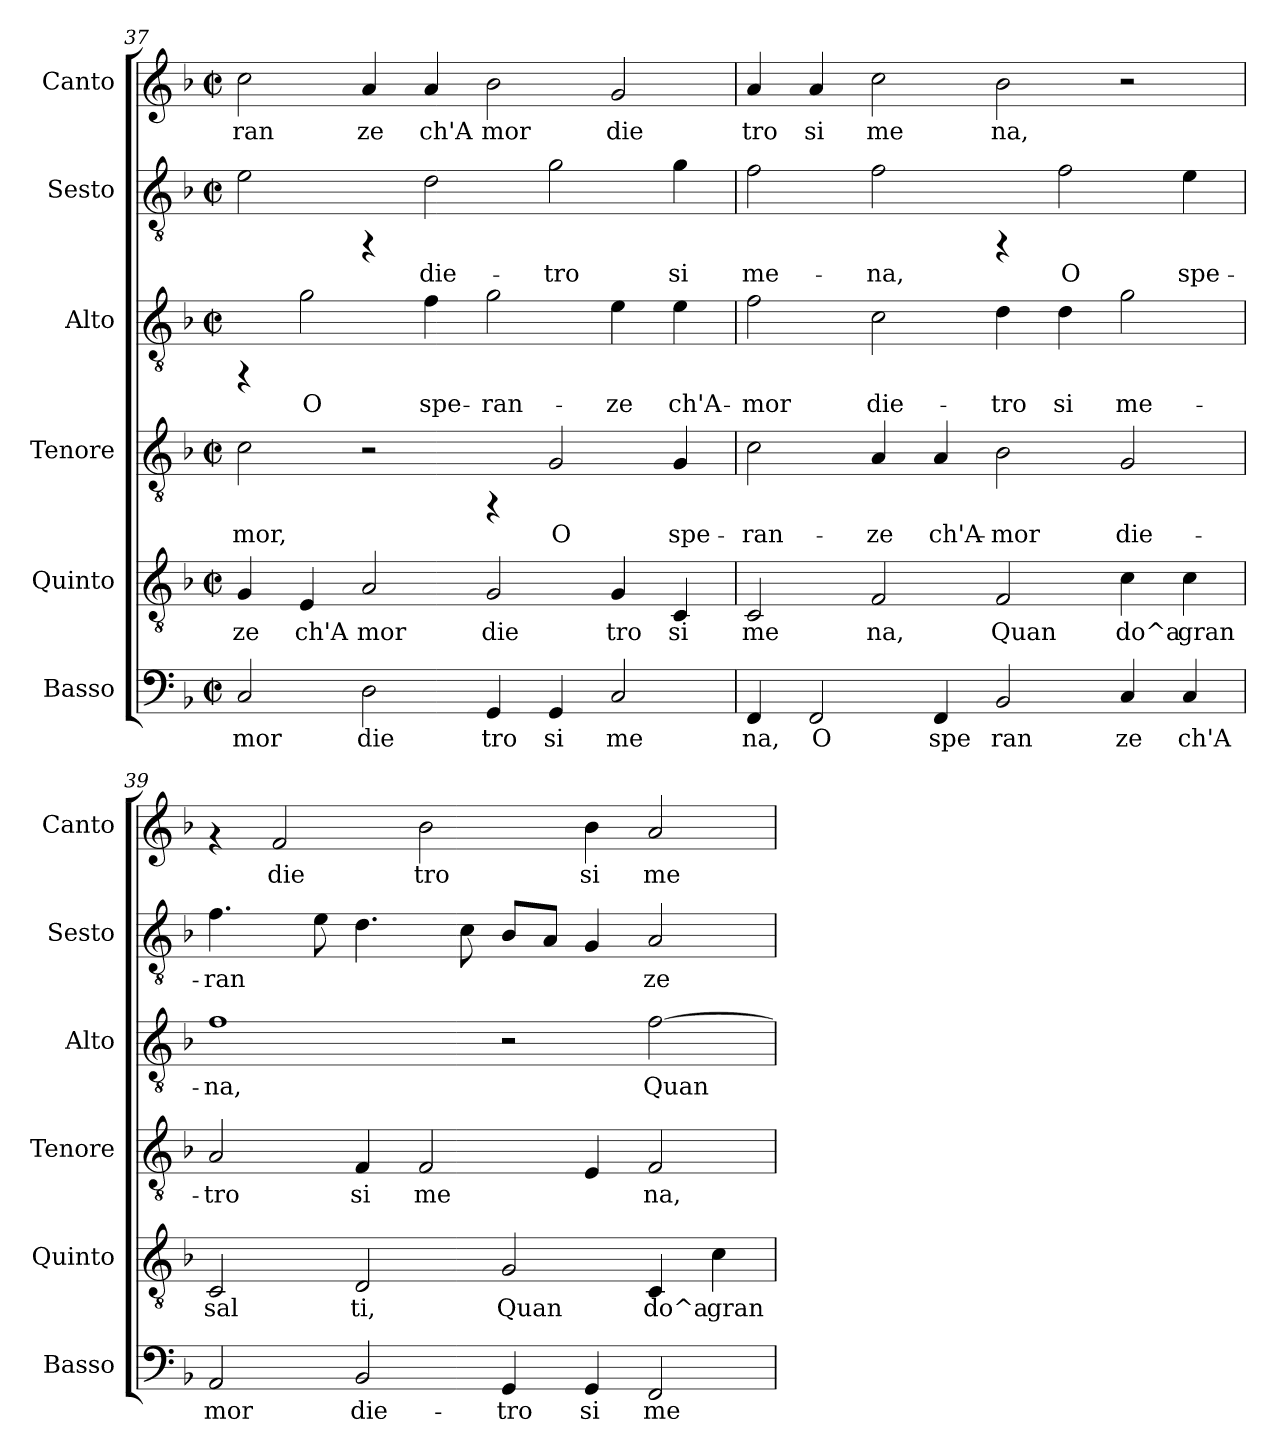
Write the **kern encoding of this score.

**kern	**text	**kern	**text	**kern	**text	**kern	**text	**kern	**text	**kern	**text
*part6	*part6	*part5	*part5	*part4	*part4	*part3	*part3	*part2	*part2	*part1	*part1
*staff6	*staff6	*staff5	*staff5	*staff4	*staff4	*staff3	*staff3	*staff2	*staff2	*staff1	*staff1
*I"Basso	*	*I"Quinto	*	*I"Tenore	*	*I"Alto	*	*I"Sesto	*	*I"Canto	*
*I'Basso	*	*I'Quinto	*	*I'Tenore	*	*I'Alto	*	*I'Sesto	*	*I'Canto	*
*clefF4	*	*clefGv2	*	*clefGv2	*	*clefGv2	*	*clefGv2	*	*clefG2	*
*k[b-]	*	*k[b-]	*	*k[b-]	*	*k[b-]	*	*k[b-]	*	*k[b-]	*
*F:	*	*F:	*	*F:	*	*F:	*	*F:	*	*F:	*
*M2/2	*	*M2/2	*	*M2/2	*	*M2/2	*	*M2/2	*	*M2/2	*
*met(c|)	*	*met(c|)	*	*met(c|)	*	*met(c|)	*	*met(c|)	*	*met(c|)	*
=37	=37	=37	=37	=37	=37	=37	=37	=37	=37	=37	=37
!	!LO:LY:b:cj	!	!LO:LY:b:cj	!	!LO:LY:b:cj	!	!	!	!LO:LY:b:cj	!	!LO:LY:b:cj
2C/	mor	4G/	ze	2c\	-mor,	4rFF	.	2e\	.	2cc\	ran
!	!	!	!LO:LY:b:cj	!	!	!	!LO:LY:b:cj	!	!	!	!
.	.	4E/	ch'A	.	.	2g\	O	.	.	.	.
!	!LO:LY:b:cj	!	!LO:LY:b:cj	!	!	!	!	!	!	!	!LO:LY:b:cj
2D\	die	2A/	mor	2r	.	.	.	4rFF	.	4a/	ze
!	!	!	!	!	!	!	!LO:LY:b:cj	!	!LO:LY:b:cj	!	!LO:LY:b:cj
.	.	.	.	.	.	4f\	spe-	2d\	die-	4a/	ch'A
!	!LO:LY:b:cj	!	!LO:LY:b:cj	!	!	!	!LO:LY:b:cj	!	!	!	!LO:LY:b:cj
4GG/	tro	2G/	die	4rFF	.	2g\	-ran-	.	.	2b-\	mor
!	!LO:LY:b:cj	!	!	!	!LO:LY:b:cj	!	!	!	!LO:LY:b:cj	!	!
4GG/	si	.	.	2G/	O	.	.	2g\	-tro	.	.
!	!LO:LY:b:cj	!	!LO:LY:b:cj	!	!	!	!LO:LY:b:cj	!	!	!	!LO:LY:b:cj
2C/	me	4G/	tro	.	.	4e\	-ze	.	.	2g/	die
!	!	!	!LO:LY:b:cj	!	!LO:LY:b:cj	!	!LO:LY:b:cj	!	!LO:LY:b:cj	!	!
.	.	4C/	si	4G/	spe-	4e\	ch'A-	4g\	si	.	.
=38	=38	=38	=38	=38	=38	=38	=38	=38	=38	=38	=38
!	!LO:LY:b:cj	!	!LO:LY:b:cj	!	!LO:LY:b:cj	!	!LO:LY:b:cj	!	!LO:LY:b:cj	!	!LO:LY:b:cj
4FF/	na,	2C/	me	2c\	-ran-	2f\	-mor	2f\	me-	4a/	tro
!	!LO:LY:b:cj	!	!	!	!	!	!	!	!	!	!LO:LY:b:cj
2FF/	O	.	.	.	.	.	.	.	.	4a/	si
!	!	!	!LO:LY:b:cj	!	!LO:LY:b:cj	!	!LO:LY:b:cj	!	!LO:LY:b:cj	!	!LO:LY:b:cj
.	.	2F/	na,	4A/	-ze	2c\	die-	2f\	-na,	2cc\	me
!	!LO:LY:b:cj	!	!	!	!LO:LY:b:cj	!	!	!	!	!	!
4FF/	spe	.	.	4A/	ch'A-	.	.	.	.	.	.
!	!LO:LY:b:cj	!	!LO:LY:b:cj	!	!LO:LY:b:cj	!	!LO:LY:b:cj	!	!	!	!LO:LY:b:cj
2BB-/	ran	2F/	Quan	2B-\	-mor	4d\	-tro	4rFF	.	2b-\	na,
!	!	!	!	!	!	!	!LO:LY:b:cj	!	!LO:LY:b:cj	!	!
.	.	.	.	.	.	4d\	si	2f\	O	.	.
!	!LO:LY:b:cj	!	!LO:LY:b:cj	!	!LO:LY:b:cj	!	!LO:LY:b:cj	!	!	!	!
4C/	ze	4c\	do^a	2G/	die-	2g\	me-	.	.	2r	.
!	!LO:LY:b:cj	!	!LO:LY:b:cj	!	!	!	!	!	!LO:LY:b:cj	!	!
4C/	ch'A	4c\	gran	.	.	.	.	4e\	spe-	.	.
!!LO:PB:g=z
=39	=39	=39	=39	=39	=39	=39	=39	=39	=39	=39	=39
!	!LO:LY:b:cj	!	!LO:LY:b:cj	!	!LO:LY:b:cj	!	!LO:LY:b:cj	!	!LO:LY:b:cj	!	!
2AA/	mor	2C/	sal	2A/	-tro	1f	-na,	4.f\	-ran	4rf	.
!	!	!	!	!	!	!	!	!	!	!	!LO:LY:b:cj
.	.	.	.	.	.	.	.	.	.	2f/	die
!	!	!	!	!	!	!	!	!	!LO:LY:b:cj	!	!
.	.	.	.	.	.	.	.	8e\	.	.	.
!	!LO:LY:b:cj	!	!LO:LY:b:cj	!	!LO:LY:b:cj	!	!	!	!LO:LY:b:cj	!	!
2BB-/	die-	2D/	ti,	4F/	si	.	.	4.d\	.	.	.
!	!	!	!	!	!LO:LY:b:cj	!	!	!	!	!	!LO:LY:b:cj
.	.	.	.	2F/	me-	.	.	.	.	2b-\	tro
!	!	!	!	!	!	!	!	!	!LO:LY:b:cj	!	!
.	.	.	.	.	.	.	.	8c\	.	.	.
!	!LO:LY:b:cj	!	!LO:LY:b:cj	!	!	!	!	!	!LO:LY:b:cj	!	!
4GG/	-tro	2G/	Quan	.	.	2r	.	8B-/L	.	.	.
!	!	!	!	!	!	!	!	!	!LO:LY:b:cj	!	!
.	.	.	.	.	.	.	.	8A/J	.	.	.
!	!LO:LY:b:cj	!	!	!	!LO:LY:b:cj	!	!	!	!LO:LY:b:cj	!	!LO:LY:b:cj
4GG/	si	.	.	4E/	--	.	.	4G/	.	4b-\	si
!	!LO:LY:b:cj	!	!LO:LY:b:cj	!	!LO:LY:b:cj	!	!LO:LY:b:cj	!	!LO:LY:b:cj	!	!LO:LY:b:cj
2FF/	me-	4C/	do^a	2F/	-na,	[>2f\	Quan-	2A/	ze	2a/	me
!	!	!	!LO:LY:b:cj	!	!	!	!	!	!	!	!
.	.	4c\	gran	.	.	.	.	.	.	.	.
=	=	=	=	=	=	=	=	=	=	=	=
*-	*-	*-	*-	*-	*-	*-	*-	*-	*-	*-	*-
